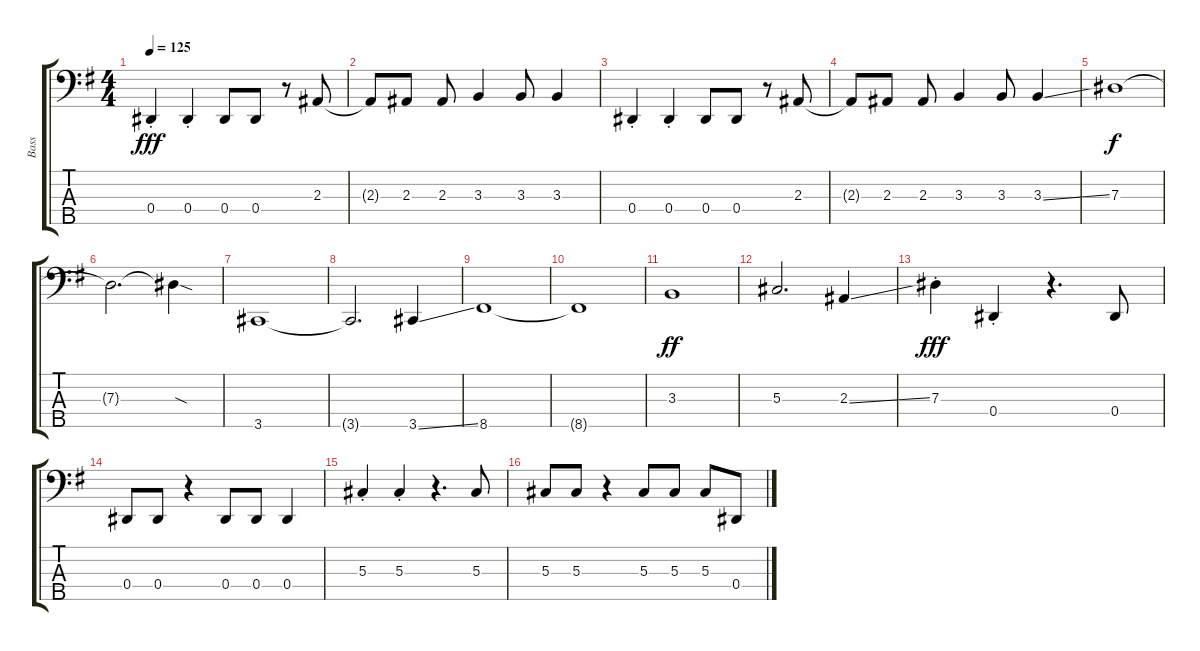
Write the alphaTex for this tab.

\track ("Bass" "Bass") {instrument electricbassfinger}
\staff {score tabs}
\tuning (Gb2 Db2 Ab1 Eb1 Bb0) {hide}
\ts (4 4)
\tempo 125
\clef f4
\ks eminor
0.4{st}.4{dy fff} 0.4{st}.4 0.4.8 0.4.8 r.8 2.3.8 |
2.3{t}.8 2.3.8 2.3.8 3.3.4 3.3.8 3.3.4 |
0.4{st}.4 0.4{st}.4 0.4.8 0.4.8 r.8 2.3.8 |
2.3{t}.8 2.3.8 2.3.8 3.3.4 3.3.8 3.3{ss}.4 |
7.3.1{dy f} |
7.3{t}.2{d} 7.3{sod t}.4 |
3.5.1 |
3.5{t}.2{d} 3.5{ss}.4 |
8.5.1 |
8.5{t}.1 |
3.3.1{dy ff} |
5.3.2{d} 2.3{ss}.4 |
7.3{st}.4{dy fff} 0.4{st}.4 r.4{d} 0.4.8 |
0.4.8 0.4.8 r.4 0.4.8 0.4.8 0.4.4 |
5.3{st}.4 5.3{st}.4 r.4{d} 5.3.8 |
5.3.8 5.3.8 r.4 5.3.8 5.3.8 5.3.8 0.4.8
